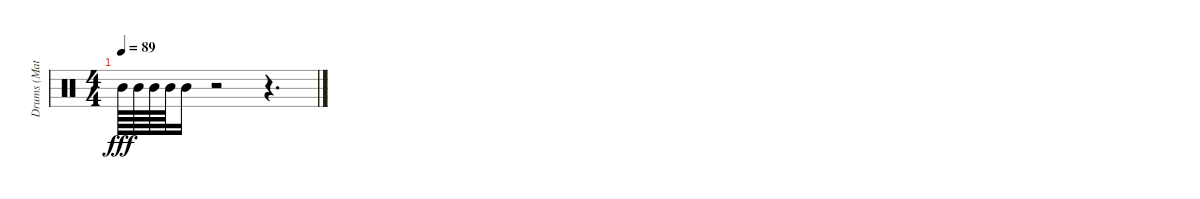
\track ("Drums (Matt)" "Drums (Mat") {instrument percussion}
\staff {score}
\articulation defaults
\ts (4 4)
\tempo 89
\clef neutral
\ks c "Mid Tom (hit)".64{dy fff} "Mid Tom (hit)".64 "Mid Tom (hit)".64 "Mid Tom (hit)".64 "Mid Tom (hit)".16
r.2 r.4{d}
